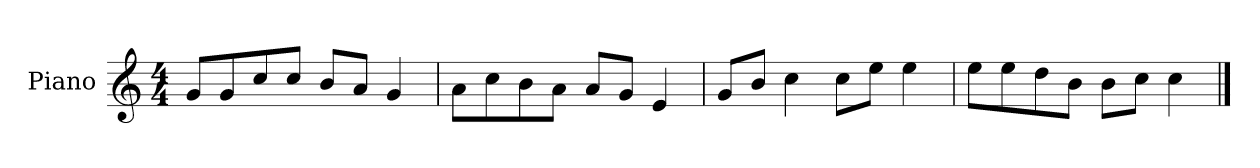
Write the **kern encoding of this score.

**kern
*part1
*staff1
*I"Piano
*I'P-no
*clefG2
*k[]
*M4/4
*MM90
=1
8g/L
8g/
8cc/
8cc/J
8b/L
8a/J
4g/
=2
8a\L
8cc\
8b\
8a\J
8a/L
8g/J
4e/
=3
8g/L
8b/J
4cc\
8cc\L
8ee\J
4ee\
=4
8ee\L
8ee\
8dd\
8b\J
8b\L
8cc\J
4cc\
==
*-
